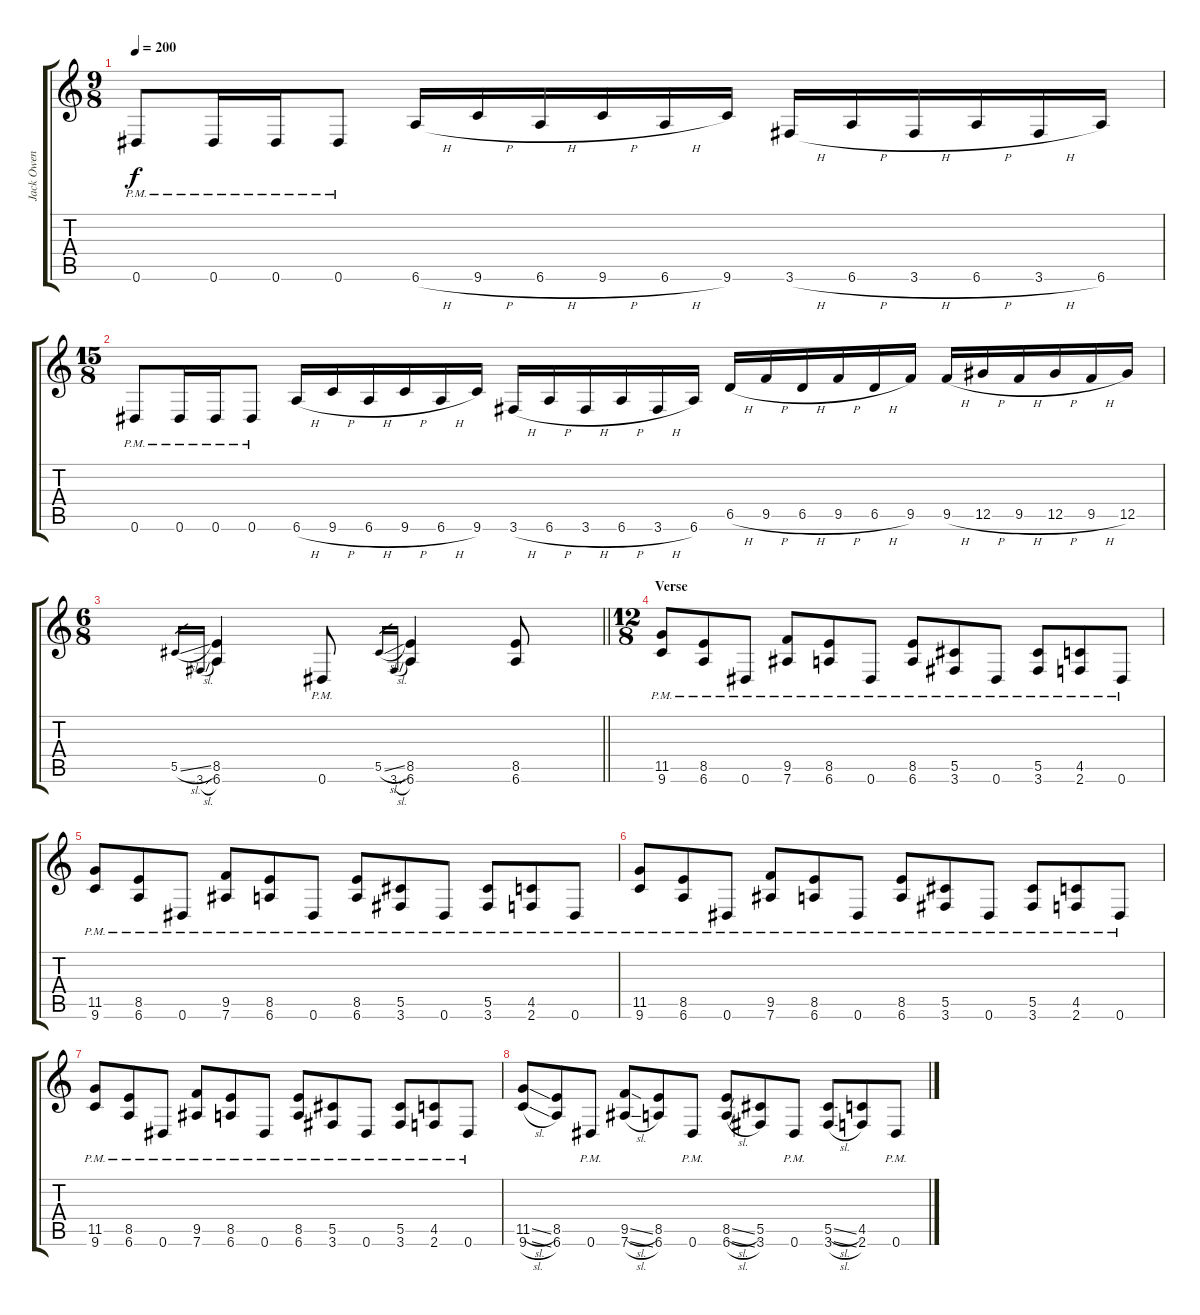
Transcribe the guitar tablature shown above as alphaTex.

\track ("Jack Owen" "Jack Owen") {instrument distortionguitar}
\staff {score tabs}
\tuning (Eb4 Bb3 Gb3 Db3 Ab2 Eb2) {hide}
\ts (9 8)
\tempo 200
\clef g2
\ks c
0.6{pm}.8{dy f} 0.6{pm}.16 0.6{pm}.16 0.6{pm}.8 6.6{h}.16 9.6{h}.16 6.6{h}.16 9.6{h}.16 6.6{h}.16 9.6.16 3.6{h}.16 6.6{h}.16 3.6{h}.16 6.6{h}.16 3.6{h}.16 6.6.16 |
\ts (15 8)
0.6{pm}.8 0.6{pm}.16 0.6{pm}.16 0.6{pm}.8 6.6{h}.16 9.6{h}.16 6.6{h}.16 9.6{h}.16 6.6{h}.16 9.6.16 3.6{h}.16 6.6{h}.16 3.6{h}.16 6.6{h}.16 3.6{h}.16 6.6.16 6.5{h}.16 9.5{h}.16 6.5{h}.16 9.5{h}.16 6.5{h}.16 9.5.16 9.5{h}.16 12.5{h}.16 9.5{h}.16 12.5{h}.16 9.5{h}.16 12.5.16 |
\ts (6 8)
\barLineRight lightlight
5.5{sl}.16{gr} 3.6{sl}.16{gr} (8.5 6.6).4 0.6{pm}.8 5.5{sl}.16{gr} 3.6{sl}.16{gr} (8.5 6.6).4 (8.5 6.6).8 |
\ts (12 8)
\section ("" "Verse")
(11.5{pm} 9.6{pm}).8 (8.5{pm} 6.6{pm}).8 0.6{pm}.8 (9.5{pm} 7.6{pm}).8 (8.5{pm} 6.6{pm}).8 0.6{pm}.8 (8.5{pm} 6.6{pm}).8 (5.5{pm} 3.6{pm}).8 0.6{pm}.8 (5.5{pm} 3.6{pm}).8 (4.5{pm} 2.6{pm}).8 0.6{pm}.8 |
(11.5{pm} 9.6{pm}).8 (8.5{pm} 6.6{pm}).8 0.6{pm}.8 (9.5{pm} 7.6{pm}).8 (8.5{pm} 6.6{pm}).8 0.6{pm}.8 (8.5{pm} 6.6{pm}).8 (5.5{pm} 3.6{pm}).8 0.6{pm}.8 (5.5{pm} 3.6{pm}).8 (4.5{pm} 2.6{pm}).8 0.6{pm}.8 |
(11.5{pm} 9.6{pm}).8 (8.5{pm} 6.6{pm}).8 0.6{pm}.8 (9.5{pm} 7.6{pm}).8 (8.5{pm} 6.6{pm}).8 0.6{pm}.8 (8.5{pm} 6.6{pm}).8 (5.5{pm} 3.6{pm}).8 0.6{pm}.8 (5.5{pm} 3.6{pm}).8 (4.5{pm} 2.6{pm}).8 0.6{pm}.8 |
(11.5{pm} 9.6{pm}).8 (8.5{pm} 6.6{pm}).8 0.6{pm}.8 (9.5{pm} 7.6{pm}).8 (8.5{pm} 6.6{pm}).8 0.6{pm}.8 (8.5{pm} 6.6{pm}).8 (5.5{pm} 3.6{pm}).8 0.6{pm}.8 (5.5{pm} 3.6{pm}).8 (4.5{pm} 2.6{pm}).8 0.6{pm}.8 |
(11.5{sl} 9.6{sl}).8 (8.5 6.6).8 0.6{pm}.8 (9.5{sl} 7.6{sl}).8 (8.5 6.6).8 0.6{pm}.8 (8.5{sl} 6.6{sl}).8 (5.5 3.6).8 0.6{pm}.8 (5.5{sl} 3.6{sl}).8 (4.5 2.6).8 0.6{pm}.8
